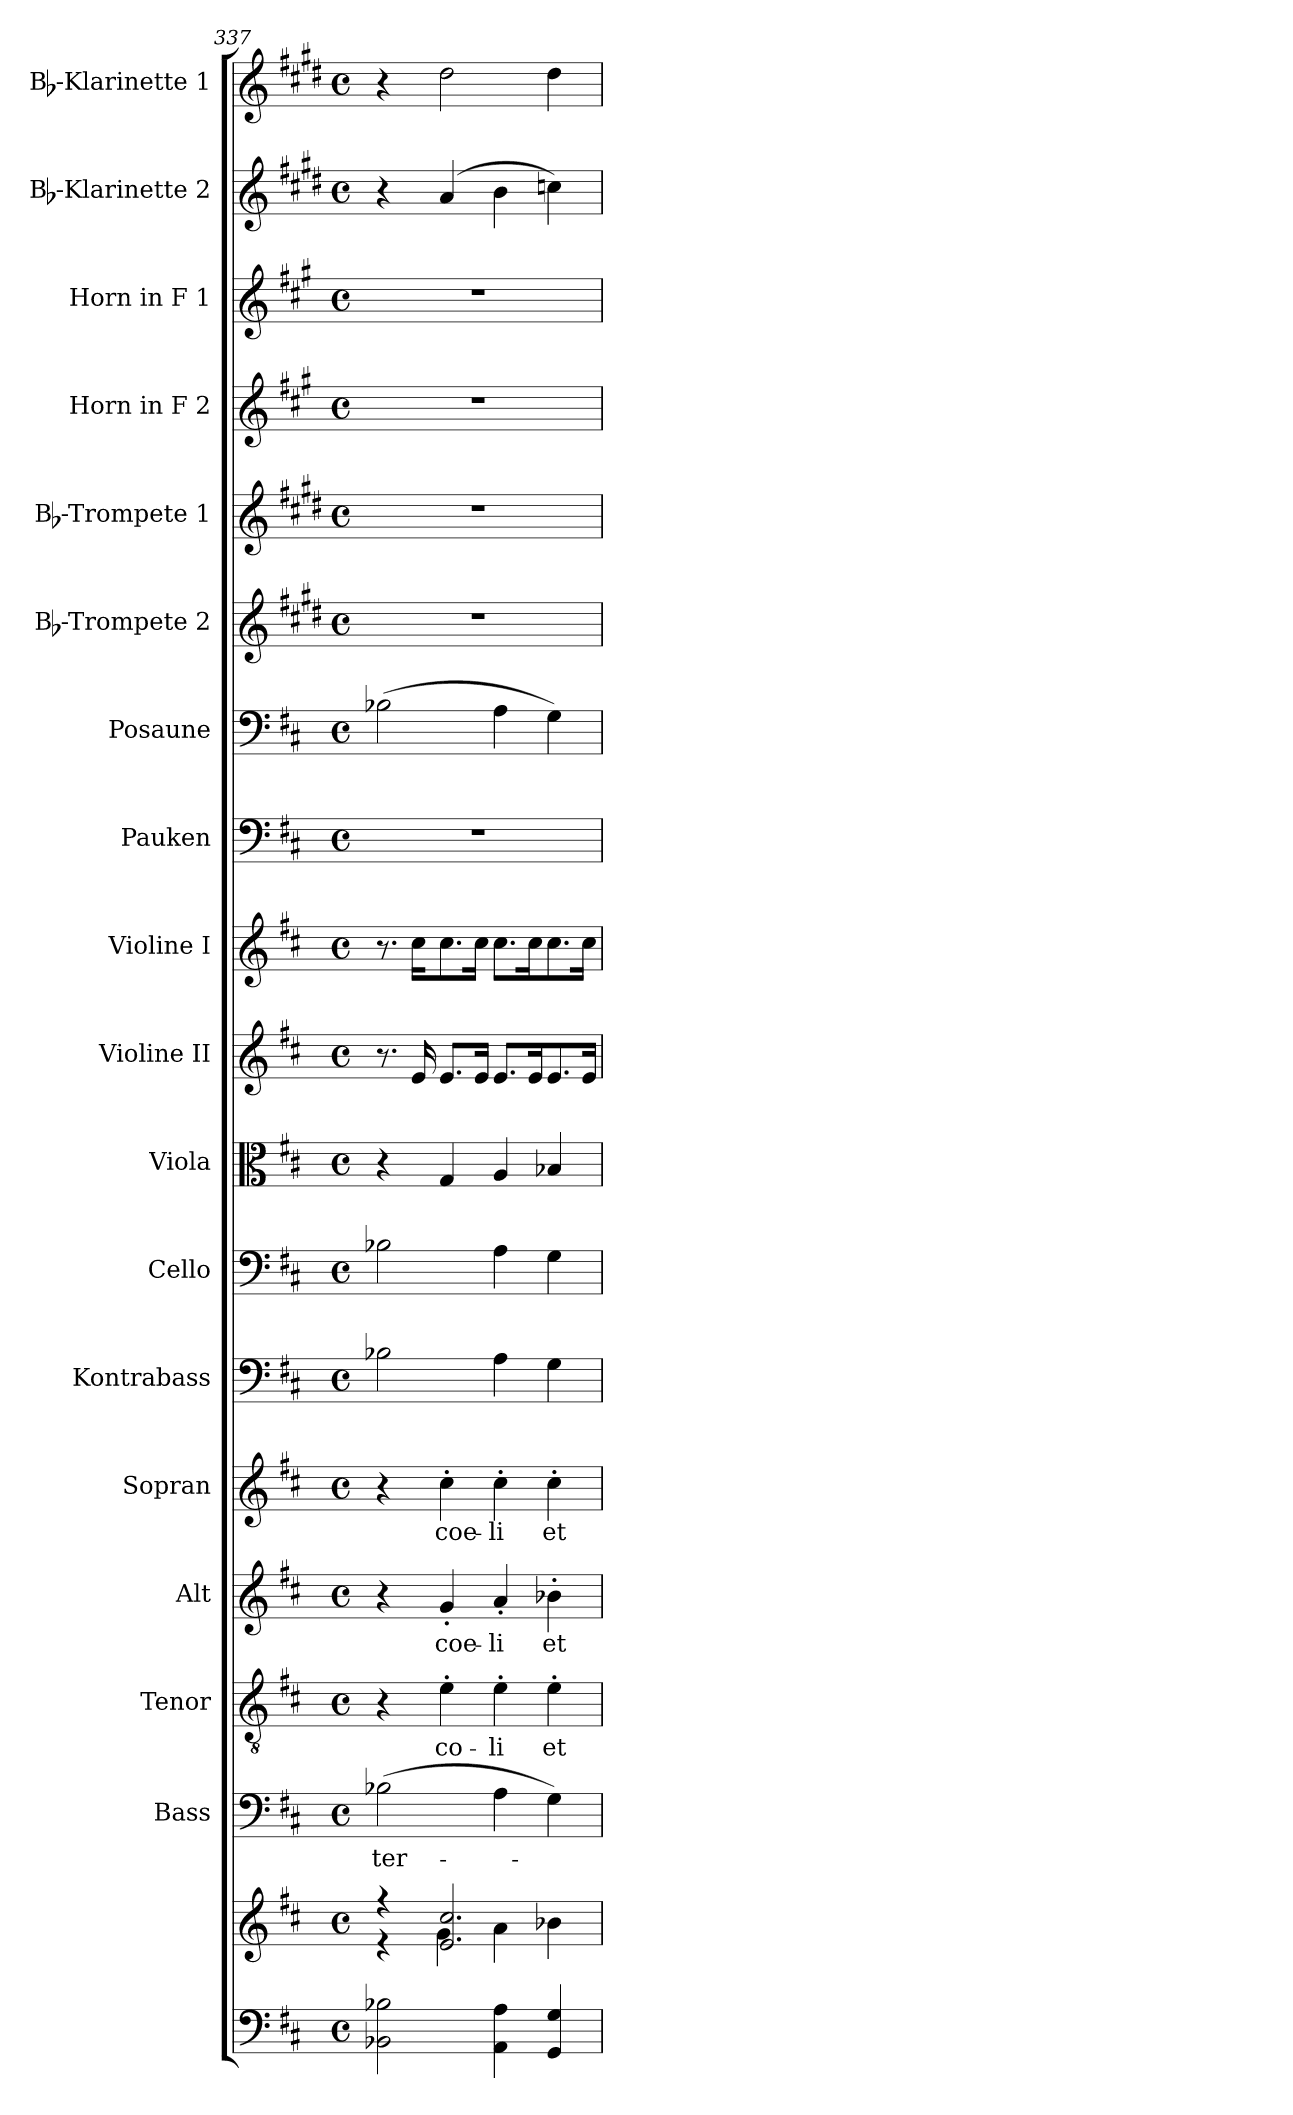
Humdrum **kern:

**kern	**kern	**kern	**text	**kern	**text	**kern	**text	**kern	**text	**kern	**kern	**kern	**kern	**kern	**kern	**kern	**kern	**kern	**kern	**kern	**kern	**kern
*part18	*part18	*part17	*part17	*part16	*part16	*part15	*part15	*part14	*part14	*part13	*part12	*part11	*part10	*part9	*part8	*part7	*part6	*part5	*part4	*part3	*part2	*part1
*staff19	*staff18	*staff17	*staff17	*staff16	*staff16	*staff15	*staff15	*staff14	*staff14	*staff13	*staff12	*staff11	*staff10	*staff9	*staff8	*staff7	*staff6	*staff5	*staff4	*staff3	*staff2	*staff1
*	*	*I"Bass	*	*I"Tenor	*	*I"Alt	*	*I"Sopran	*	*I"Kontrabass	*I"Cello	*I"Viola	*I"Violine II	*I"Violine I	*I"Pauken	*I"Posaune	*I"Bb-Trompete 2	*I"Bb-Trompete 1	*I"Horn in F 2	*I"Horn in F 1	*I"Bb-Klarinette 2	*I"Bb-Klarinette 1
*	*	*I'B.	*	*I'T.	*	*I'A.	*	*I'S.	*	*I'Kb.	*	*I'Vla.	*I'Vl. II	*I'Vl. I	*I'Pk.	*I'Pos.	*I'Bb Trp. 2	*I'Bb Trp. 1	*	*	*I'Bb Kl. 2	*I'Bb Kl. 1
*clefF4	*clefG2	*clefF4	*	*clefGv2	*	*clefG2	*	*clefG2	*	*clefF4	*clefF4	*clefC3	*clefG2	*clefG2	*clefF4	*clefF4	*clefG2	*clefG2	*clefG2	*clefG2	*clefG2	*clefG2
*	*	*	*	*	*	*	*	*	*	*ITrd7c12	*	*	*	*	*	*	*ITrd1c2	*ITrd1c2	*ITrd4c7	*ITrd4c7	*ITrd1c2	*ITrd1c2
*k[f#c#]	*k[f#c#]	*k[f#c#]	*	*k[f#c#]	*	*k[f#c#]	*	*k[f#c#]	*	*k[f#c#]	*k[f#c#]	*k[f#c#]	*k[f#c#]	*k[f#c#]	*k[f#c#]	*k[f#c#]	*k[f#c#]	*k[f#c#]	*k[f#c#]	*k[f#c#]	*k[f#c#]	*k[f#c#]
*D:	*D:	*D:	*	*D:	*	*D:	*	*D:	*	*D:	*D:	*D:	*D:	*D:	*D:	*D:	*D:	*D:	*D:	*D:	*D:	*D:
*M4/4	*M4/4	*M4/4	*	*M4/4	*	*M4/4	*	*M4/4	*	*M4/4	*M4/4	*M4/4	*M4/4	*M4/4	*M4/4	*M4/4	*M4/4	*M4/4	*M4/4	*M4/4	*M4/4	*M4/4
*met(c)	*met(c)	*met(c)	*	*met(c)	*	*met(c)	*	*met(c)	*	*met(c)	*met(c)	*met(c)	*met(c)	*met(c)	*met(c)	*met(c)	*met(c)	*met(c)	*met(c)	*met(c)	*met(c)	*met(c)
=337	=337	=337	=337	=337	=337	=337	=337	=337	=337	=337	=337	=337	=337	=337	=337	=337	=337	=337	=337	=337	=337	=337
*	*^	*	*	*	*	*	*	*	*	*	*	*	*	*	*	*	*	*	*	*	*	*
!	!	!	!	!LO:LY:b	!	!	!	!	!	!	!	!	!	!	!	!	!	!	!	!	!	!	!
2BB-X\ 2B-X\	4r	4r	(>2B-X\	ter-	4r	.	4r	.	4r	.	2BB-X\	2B-X\	4r	8.r	8.r	1r	(>2B-X\	1r	1r	1r	1r	4r	4r
.	.	.	.	.	.	.	.	.	.	.	.	.	.	16e/	16cc#\KL	.	.	.	.	.	.	.	.
!	!	!	!	!	!	!LO:LY:b	!	!LO:LY:b	!	!LO:LY:b	!	!	!	!	!	!	!	!	!	!	!	!	!
.	2.e/ 2.cc#/	4g\	.	.	4e'>\	co-	4g'</	coe-	4cc#'>\	coe-	.	.	4G/	8.e/L	8.cc#\	.	.	.	.	.	.	(4g/	2cc#\
.	.	.	.	.	.	.	.	.	.	.	.	.	.	16e/Jk	16cc#\Jk	.	.	.	.	.	.	.	.
!	!	!	!	!	!	!LO:LY:b	!	!LO:LY:b	!	!LO:LY:b	!	!	!	!	!	!	!	!	!	!	!	!	!
4AA\ 4A\	.	4a\	4A\	.	4e'>\	-li	4a'</	-li	4cc#'>\	-li	4AA\	4A\	4A/	8.e/L	8.cc#\L	.	4A\	.	.	.	.	4a\	.
.	.	.	.	.	.	.	.	.	.	.	.	.	.	16e/k	16cc#\k	.	.	.	.	.	.	.	.
!	!	!	!	!	!	!LO:LY:b	!	!LO:LY:b	!	!LO:LY:b	!	!	!	!	!	!	!	!	!	!	!	!	!
4GG/ 4G/	.	4b-X\	4G\)	.	4e'>\	et	4b-X'>\	et	4cc#'>\	et	4GG\	4G\	4B-X/	8.e/	8.cc#\	.	4G\)	.	.	.	.	4b-X\)	4cc#\
.	.	.	.	.	.	.	.	.	.	.	.	.	.	16e/Jk	16cc#\Jk	.	.	.	.	.	.	.	.
*	*v	*v	*	*	*	*	*	*	*	*	*	*	*	*	*	*	*	*	*	*	*	*	*
=	=	=	=	=	=	=	=	=	=	=	=	=	=	=	=	=	=	=	=	=	=	=
*-	*-	*-	*-	*-	*-	*-	*-	*-	*-	*-	*-	*-	*-	*-	*-	*-	*-	*-	*-	*-	*-	*-
